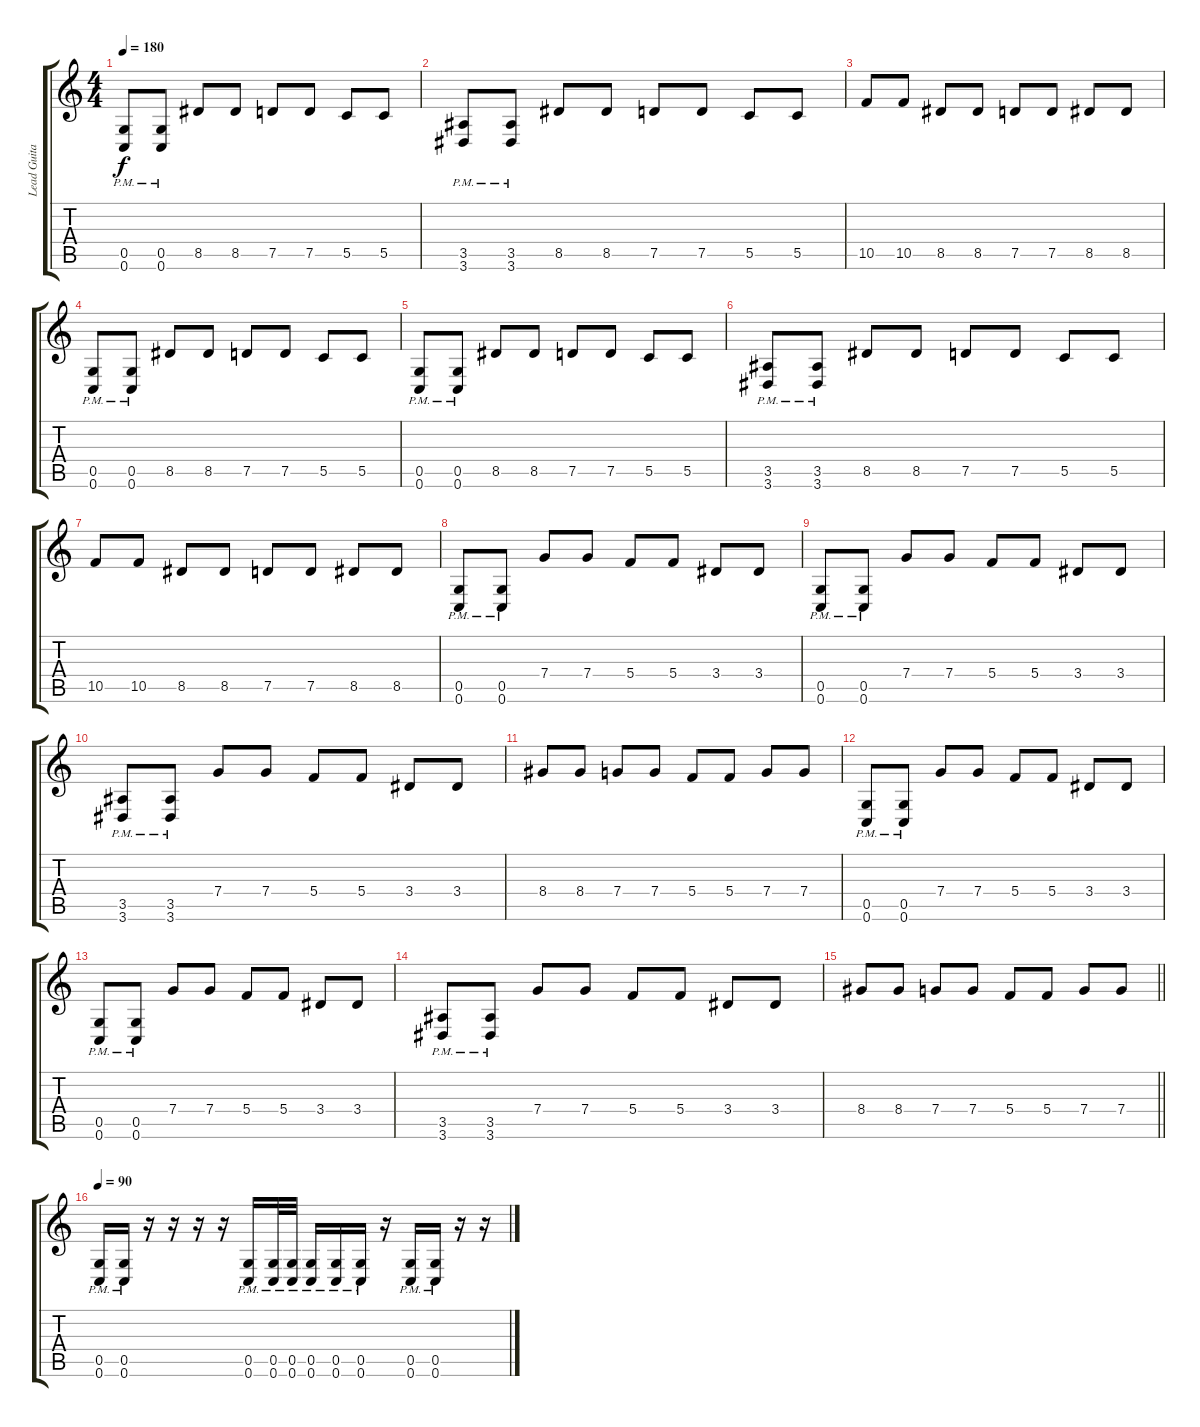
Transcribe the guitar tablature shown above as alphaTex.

\track ("Lead Guitar" "Lead Guita") {instrument distortionguitar}
\staff {score tabs}
\tuning (D4 A3 F3 C3 G2 C2) {hide}
\ts (4 4)
\tempo 180
\clef g2
\ks c
(0.5{pm} 0.6{pm}).8{dy f} (0.5{pm} 0.6{pm}).8 8.5.8 8.5.8 7.5.8 7.5.8 5.5.8 5.5.8 |
(3.5{pm} 3.6{pm}).8 (3.5{pm} 3.6{pm}).8 8.5.8 8.5.8 7.5.8 7.5.8 5.5.8 5.5.8 |
10.5.8 10.5.8 8.5.8 8.5.8 7.5.8 7.5.8 8.5.8 8.5.8 |
(0.5{pm} 0.6{pm}).8 (0.5{pm} 0.6{pm}).8 8.5.8 8.5.8 7.5.8 7.5.8 5.5.8 5.5.8 |
(0.5{pm} 0.6{pm}).8 (0.5{pm} 0.6{pm}).8 8.5.8 8.5.8 7.5.8 7.5.8 5.5.8 5.5.8 |
(3.5{pm} 3.6{pm}).8 (3.5{pm} 3.6{pm}).8 8.5.8 8.5.8 7.5.8 7.5.8 5.5.8 5.5.8 |
10.5.8 10.5.8 8.5.8 8.5.8 7.5.8 7.5.8 8.5.8 8.5.8 |
(0.5{pm} 0.6{pm}).8 (0.5{pm} 0.6{pm}).8 7.4.8 7.4.8 5.4.8 5.4.8 3.4.8 3.4.8 |
(0.5{pm} 0.6{pm}).8 (0.5{pm} 0.6{pm}).8 7.4.8 7.4.8 5.4.8 5.4.8 3.4.8 3.4.8 |
(3.5{pm} 3.6{pm}).8 (3.5{pm} 3.6{pm}).8 7.4.8 7.4.8 5.4.8 5.4.8 3.4.8 3.4.8 |
8.4.8 8.4.8 7.4.8 7.4.8 5.4.8 5.4.8 7.4.8 7.4.8 |
(0.5{pm} 0.6{pm}).8 (0.5{pm} 0.6{pm}).8 7.4.8 7.4.8 5.4.8 5.4.8 3.4.8 3.4.8 |
(0.5{pm} 0.6{pm}).8 (0.5{pm} 0.6{pm}).8 7.4.8 7.4.8 5.4.8 5.4.8 3.4.8 3.4.8 |
(3.5{pm} 3.6{pm}).8 (3.5{pm} 3.6{pm}).8 7.4.8 7.4.8 5.4.8 5.4.8 3.4.8 3.4.8 |
\barLineRight lightlight
8.4.8 8.4.8 7.4.8 7.4.8 5.4.8 5.4.8 7.4.8 7.4.8 |
\tempo 90
(0.5{pm} 0.6{pm}).16 (0.5{pm} 0.6{pm}).16 r.16 r.16 r.16 r.16 (0.5{pm} 0.6{pm}).16 (0.5{pm} 0.6{pm}).32 (0.5{pm} 0.6{pm}).32 (0.5{pm} 0.6{pm}).16 (0.5{pm} 0.6{pm}).16 (0.5{pm} 0.6{pm}).16 r.16 (0.5{pm} 0.6{pm}).16 (0.5{pm} 0.6{pm}).16 r.16 r.16
